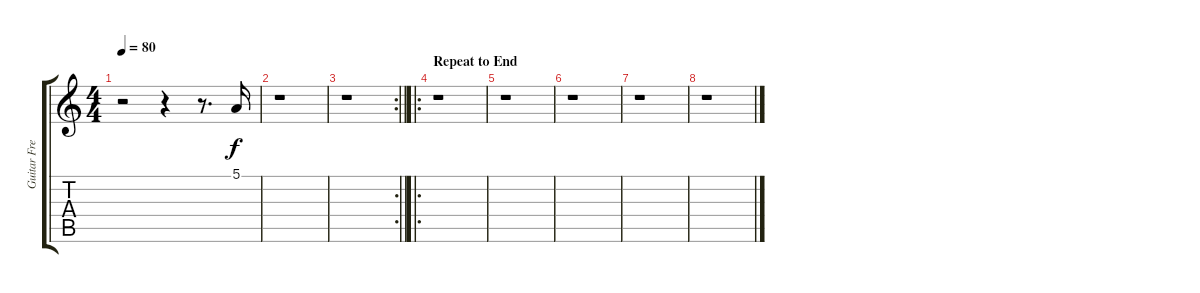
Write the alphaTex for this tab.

\track ("Guitar Fret Noise" "Guitar Fre") {instrument guitarfretnoise}
\staff {score tabs}
\tuning (E4 B3 G3 D3 A2 E2) {hide}
\ts (4 4)
\tempo 80
\clef g2
\ks c
r.2{dy f} r.4 r.8{d} 5.1.16 |
r.1 |
\rc 2
\barLineRight lightlight
r.1 |
\ro
\section ("" "Repeat to End")
r.1 |
r.1 |
r.1 |
r.1 |
r.1
